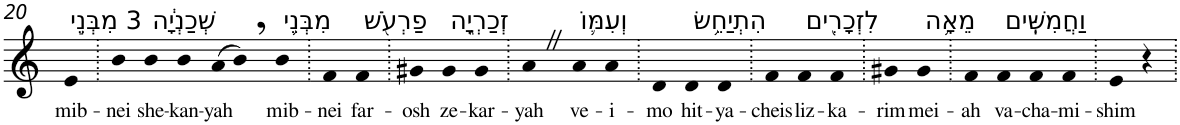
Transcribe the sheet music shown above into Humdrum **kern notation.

**kern	**text
*part1	*part1
*staff1	*staff1
*I"Piano	*
*I'Pno	*
!!LO:PB:g=z
*clefG2	*
*k[]	*
=20	=20
!LO:TX:a:t=3 מִבְּנֵ֣י	!
!	!LO:LY:b
4e	mib-
=21.	=21.
!	!LO:LY:b
4b	-nei
!LO:TX:a:t=שְׁכַנְיָ֔ה	!
!	!LO:LY:b
4b	she-
!	!LO:LY:b
4b	-kan-
!	!LO:LY:b
(>8a	-yah
8b,)	.
!LO:TX:a:t=מִבְּנֵ֥י	!
!	!LO:LY:b
4b	mib-
=22.	=22.
!	!LO:LY:b
4f	-nei
!LO:TX:a:t=פַרְעֹ֖שׁ	!
!	!LO:LY:b
4f	far-
=23.	=23.
!	!LO:LY:b
4g#X	-osh
!LO:TX:a:t=זְכַרְיָ֑ה	!
!	!LO:LY:b
4g#	ze-
!	!LO:LY:b
4g#	-kar-
=24.	=24.
!	!LO:LY:b
4aZ	-yah
!LO:TX:a:t=וְעִמּ֛וֹ	!
!	!LO:LY:b
4a	ve-
!	!LO:LY:b
4a	-i-
=25.	=25.
!	!LO:LY:b
4d	-mo
!LO:TX:a:t=הִתְיַחֵ֥שׂ	!
!	!LO:LY:b
4d	hit-
!	!LO:LY:b
4d	-ya-
=26.	=26.
!	!LO:LY:b
4f	-cheis
!LO:TX:a:t=לִזְכָרִ֖ים	!
!	!LO:LY:b
4f	liz-
!	!LO:LY:b
4f	-ka-
=27.	=27.
!	!LO:LY:b
4g#X	-rim
!LO:TX:a:t=מֵאָ֥ה	!
!	!LO:LY:b
4g#	mei-
=28.	=28.
!	!LO:LY:b
4f	-ah
!LO:TX:a:t=וַחֲמִשִּֽׁים	!
!	!LO:LY:b
4f	va-
!	!LO:LY:b
4f	-cha-
!	!LO:LY:b
4f	-mi-
=29.	=29.
!	!LO:LY:b
4e	-shim
4r	.
=.	=.
*-	*-
